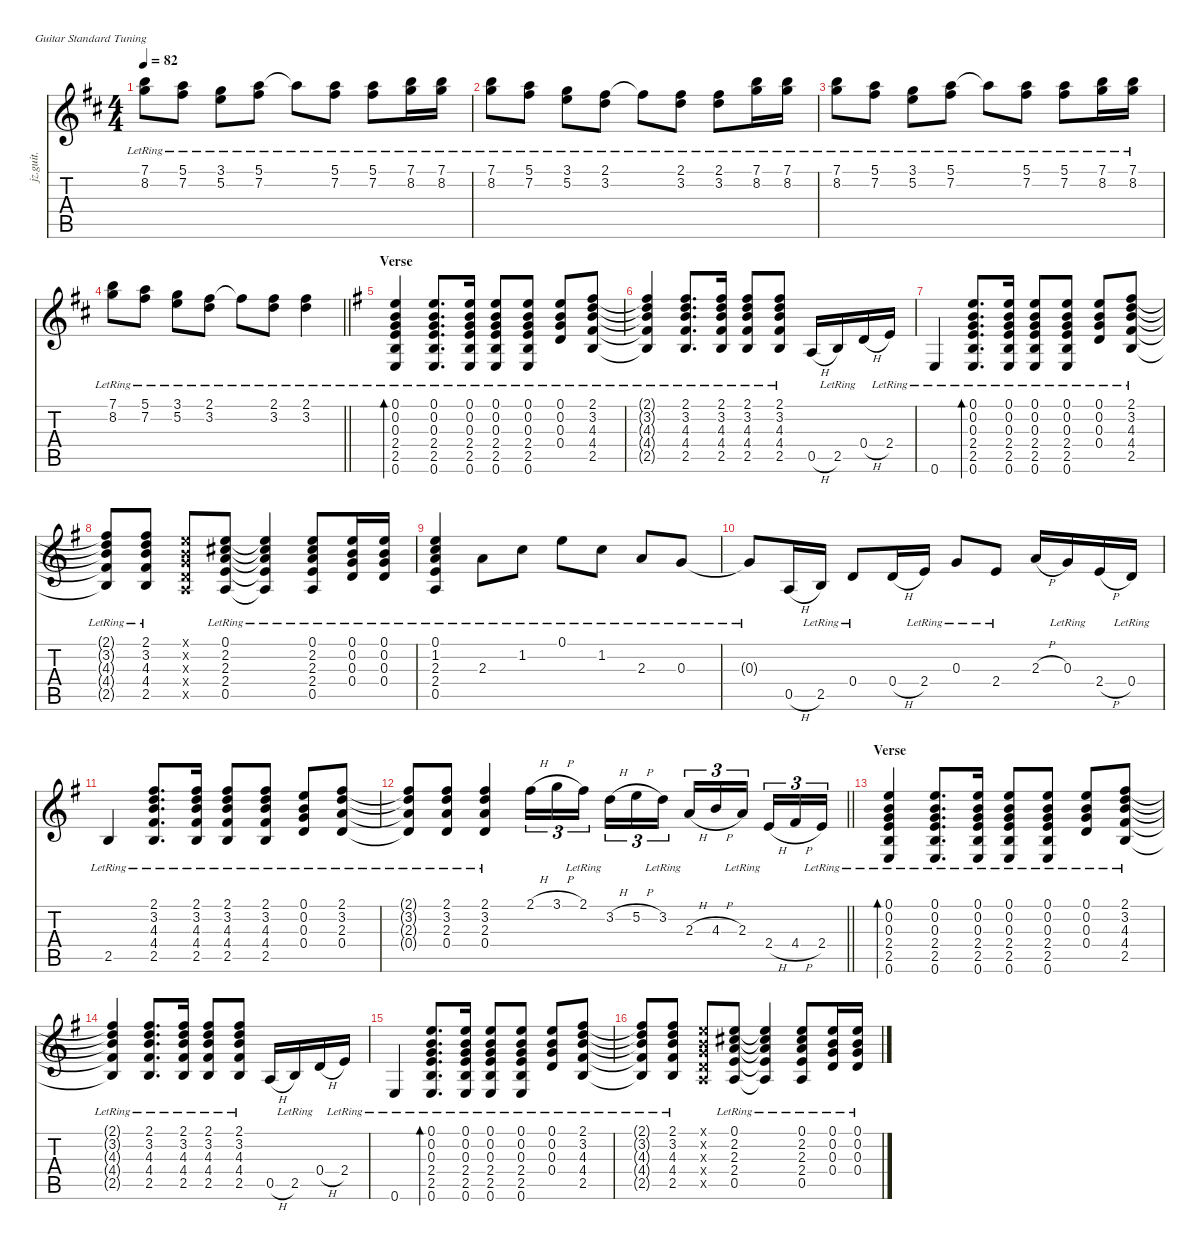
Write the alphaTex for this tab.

\defaultSystemsLayout 4
\hideDynamics
\bracketExtendMode nobrackets
\track ("Guitar electric" "jz.guit.") {instrument electricguitarjazz}
\staff {score tabs}
\tuning (E4 B3 G3 D3 A2 E2)
\ts (4 4)
\tempo 82
\clef g2
\ks d
(7.1{lr acc forcenatural} 8.2{lr acc forcenatural}).8{dy mf} (5.1{lr acc forcenatural} 7.2{lr acc #}).8 (3.1{lr acc forcenatural} 5.2{lr acc forcenatural}).8 (5.1{lr acc forcenatural} 7.2{lr acc #}).8 5.1{lr t acc forcenatural}.8 (5.1{lr acc forcenatural} 7.2{lr acc #}).8 (5.1{lr acc forcenatural} 7.2{lr acc #}).8 (7.1{lr acc forcenatural} 8.2{lr acc forcenatural}).16 (7.1{lr acc forcenatural} 8.2{lr acc forcenatural}).16 |
(7.1{lr acc forcenatural} 8.2{lr acc forcenatural}).8 (5.1{lr acc forcenatural} 7.2{lr acc #}).8 (3.1{lr acc forcenatural} 5.2{lr acc forcenatural}).8 (2.1{lr acc #} 3.2{lr acc forcenatural}).8 2.1{lr t acc #}.8 (2.1{lr acc #} 3.2{lr acc forcenatural}).8 (2.1{lr acc #} 3.2{lr acc forcenatural}).8 (7.1{lr acc forcenatural} 8.2{lr acc forcenatural}).16 (7.1{lr acc forcenatural} 8.2{lr acc forcenatural}).16 |
(7.1{lr acc forcenatural} 8.2{lr acc forcenatural}).8 (5.1{lr acc forcenatural} 7.2{lr acc #}).8 (3.1{lr acc forcenatural} 5.2{lr acc forcenatural}).8 (5.1{lr acc forcenatural} 7.2{lr acc #}).8 5.1{lr t acc forcenatural}.8 (5.1{lr acc forcenatural} 7.2{lr acc #}).8 (5.1{lr acc forcenatural} 7.2{lr acc #}).8 (7.1{lr acc forcenatural} 8.2{lr acc forcenatural}).16 (7.1{lr acc forcenatural} 8.2{lr acc forcenatural}).16 |
\barLineRight lightlight
(7.1{lr acc forcenatural} 8.2{lr acc forcenatural}).8 (5.1{lr acc forcenatural} 7.2{lr acc #}).8 (3.1{lr acc forcenatural} 5.2{lr acc forcenatural}).8 (2.1{lr acc #} 3.2{lr acc forcenatural}).8 2.1{lr t acc #}.8 (2.1{lr acc #} 3.2{lr acc forcenatural}).8 (2.1{lr acc #} 3.2{lr acc forcenatural}).4 |
\section ("" "Verse")
\ks eminor
(0.1{lr acc forcenatural} 0.2{lr acc forcenatural} 0.3{lr acc forcenatural} 2.4{lr acc forcenatural} 2.5{lr acc forcenatural} 0.6{lr acc forcenatural}).4{bd 60} (0.1{lr acc forcenatural} 0.2{lr acc forcenatural} 0.3{lr acc forcenatural} 2.4{lr acc forcenatural} 2.5{lr acc forcenatural} 0.6{lr acc forcenatural}).8{d} (0.1{lr acc forcenatural} 0.2{lr acc forcenatural} 0.3{lr acc forcenatural} 2.4{lr acc forcenatural} 2.5{lr acc forcenatural} 0.6{lr acc forcenatural}).16 (0.1{lr acc forcenatural} 0.2{lr acc forcenatural} 0.3{lr acc forcenatural} 2.4{lr acc forcenatural} 2.5{lr acc forcenatural} 0.6{lr acc forcenatural}).8 (0.1{lr acc forcenatural} 0.2{lr acc forcenatural} 0.3{lr acc forcenatural} 2.4{lr acc forcenatural} 2.5{lr acc forcenatural} 0.6{lr acc forcenatural}).8 (0.1{lr acc forcenatural} 0.2{lr acc forcenatural} 0.3{lr acc forcenatural} 0.4{lr acc forcenatural}).8 (2.1{lr acc #} 3.2{lr acc forcenatural} 4.3{lr acc forcenatural} 4.4{lr acc #} 2.5{lr acc forcenatural}).8 |
(2.1{lr t acc #} 3.2{lr t acc forcenatural} 4.3{lr t acc forcenatural} 4.4{lr t acc #} 2.5{lr t acc forcenatural}).4 (2.1{lr acc #} 3.2{lr acc forcenatural} 4.3{lr acc forcenatural} 4.4{lr acc #} 2.5{lr acc forcenatural}).8{d} (2.1{lr acc #} 3.2{lr acc forcenatural} 4.3{lr acc forcenatural} 4.4{lr acc #} 2.5{lr acc forcenatural}).16 (2.1{lr acc #} 3.2{lr acc forcenatural} 4.3{lr acc forcenatural} 4.4{lr acc #} 2.5{lr acc forcenatural}).8 (2.1{lr acc #} 3.2{lr acc forcenatural} 4.3{lr acc forcenatural} 4.4{lr acc #} 2.5{lr acc forcenatural}).8 0.5{h acc forcenatural}.16 2.5{lr acc forcenatural}.16 0.4{h acc forcenatural}.16 2.4{lr acc forcenatural}.16 |
0.6{lr acc forcenatural}.4 (0.1{lr acc forcenatural} 0.2{lr acc forcenatural} 0.3{lr acc forcenatural} 2.4{lr acc forcenatural} 2.5{lr acc forcenatural} 0.6{lr acc forcenatural}).8{d bd 60} (0.1{lr acc forcenatural} 0.2{lr acc forcenatural} 0.3{lr acc forcenatural} 2.4{lr acc forcenatural} 2.5{lr acc forcenatural} 0.6{lr acc forcenatural}).16 (0.1{lr acc forcenatural} 0.2{lr acc forcenatural} 0.3{lr acc forcenatural} 2.4{lr acc forcenatural} 2.5{lr acc forcenatural} 0.6{lr acc forcenatural}).8 (0.1{lr acc forcenatural} 0.2{lr acc forcenatural} 0.3{lr acc forcenatural} 2.4{lr acc forcenatural} 2.5{lr acc forcenatural} 0.6{lr acc forcenatural}).8 (0.1{lr acc forcenatural} 0.2{lr acc forcenatural} 0.3{lr acc forcenatural} 0.4{lr acc forcenatural}).8 (2.1{lr acc #} 3.2{lr acc forcenatural} 4.3{lr acc forcenatural} 4.4{lr acc #} 2.5{lr acc forcenatural}).8 |
(2.1{lr t acc #} 3.2{lr t acc forcenatural} 4.3{lr t acc forcenatural} 4.4{lr t acc #} 2.5{lr t acc forcenatural}).8 (2.1{lr acc #} 3.2{lr acc forcenatural} 4.3{lr acc forcenatural} 4.4{lr acc #} 2.5{lr acc forcenatural}).8 (0.1{x acc forcenatural} 0.2{x acc forcenatural} 0.3{x acc forcenatural} 0.4{x acc forcenatural} 0.5{x acc forcenatural}).8 (0.1{lr acc forcenatural} 2.2{lr acc #} 2.3{lr acc forcenatural} 2.4{lr acc forcenatural} 0.5{lr acc forcenatural}).8 (0.1{lr t acc forcenatural} 2.2{lr t acc #} 2.3{lr t acc forcenatural} 2.4{lr t acc forcenatural} 0.5{lr t acc forcenatural}).4 (0.1{lr acc forcenatural} 2.2{lr acc #} 2.3{lr acc forcenatural} 2.4{lr acc forcenatural} 0.5{lr acc forcenatural}).8 (0.1{lr acc forcenatural} 0.2{lr acc forcenatural} 0.3{lr acc forcenatural} 0.4{lr acc forcenatural}).16 (0.1{lr acc forcenatural} 0.2{lr acc forcenatural} 0.3{lr acc forcenatural} 0.4{lr acc forcenatural}).16 |
(0.1{lr acc forcenatural} 1.2{lr acc forcenatural} 2.3{lr acc forcenatural} 2.4{lr acc forcenatural} 0.5{lr acc forcenatural}).4 2.3{lr acc forcenatural}.8 1.2{lr acc forcenatural}.8 0.1{lr acc forcenatural}.8 1.2{lr acc forcenatural}.8 2.3{lr acc forcenatural}.8 0.3{lr acc forcenatural}.8 |
0.3{lr t acc forcenatural}.8 0.5{h acc forcenatural}.16 2.5{lr acc forcenatural}.16 0.4{lr acc forcenatural}.8 0.4{h acc forcenatural}.16 2.4{lr acc forcenatural}.16 0.3{lr acc forcenatural}.8 2.4{lr acc forcenatural}.8 2.3{h acc forcenatural}.16 0.3{lr acc forcenatural}.16 2.4{h acc forcenatural}.16 0.4{lr acc forcenatural}.16 |
2.5{lr acc forcenatural}.4 (2.1{lr acc #} 3.2{lr acc forcenatural} 4.3{lr acc forcenatural} 4.4{lr acc #} 2.5{lr acc forcenatural}).8{d} (2.1{lr acc #} 3.2{lr acc forcenatural} 4.3{lr acc forcenatural} 4.4{lr acc #} 2.5{lr acc forcenatural}).16 (2.1{lr acc #} 3.2{lr acc forcenatural} 4.3{lr acc forcenatural} 4.4{lr acc #} 2.5{lr acc forcenatural}).8 (2.1{lr acc #} 3.2{lr acc forcenatural} 4.3{lr acc forcenatural} 4.4{lr acc #} 2.5{lr acc forcenatural}).8 (0.1{lr acc forcenatural} 0.2{lr acc forcenatural} 0.3{lr acc forcenatural} 0.4{lr acc forcenatural}).8 (2.1{lr acc #} 3.2{lr acc forcenatural} 2.3{lr acc forcenatural} 0.4{lr acc forcenatural}).8 |
\barLineRight lightlight
(2.1{lr t acc #} 3.2{lr t acc forcenatural} 2.3{lr t acc forcenatural} 0.4{lr t acc forcenatural}).8 (2.1{lr acc #} 3.2{lr acc forcenatural} 2.3{lr acc forcenatural} 0.4{lr acc forcenatural}).8 (2.1{lr acc #} 3.2{lr acc forcenatural} 2.3{lr acc forcenatural} 0.4{lr acc forcenatural}).4 2.1{h acc #}.16{tu (3 2)} 3.1{h acc forcenatural}.16{tu (3 2)} 2.1{lr acc #}.16{tu (3 2)} 3.2{h acc forcenatural}.16{tu (3 2)} 5.2{h acc forcenatural}.16{tu (3 2)} 3.2{lr acc forcenatural}.16{tu (3 2)} 2.3{h acc forcenatural}.16{tu (3 2)} 4.3{h acc forcenatural}.16{tu (3 2)} 2.3{lr acc forcenatural}.16{tu (3 2)} 2.4{h acc forcenatural}.16{tu (3 2)} 4.4{h acc #}.16{tu (3 2)} 2.4{lr acc forcenatural}.16{tu (3 2)} |
\section ("" "Verse")
(0.1{lr acc forcenatural} 0.2{lr acc forcenatural} 0.3{lr acc forcenatural} 2.4{lr acc forcenatural} 2.5{lr acc forcenatural} 0.6{lr acc forcenatural}).4{bd 60} (0.1{lr acc forcenatural} 0.2{lr acc forcenatural} 0.3{lr acc forcenatural} 2.4{lr acc forcenatural} 2.5{lr acc forcenatural} 0.6{lr acc forcenatural}).8{d} (0.1{lr acc forcenatural} 0.2{lr acc forcenatural} 0.3{lr acc forcenatural} 2.4{lr acc forcenatural} 2.5{lr acc forcenatural} 0.6{lr acc forcenatural}).16 (0.1{lr acc forcenatural} 0.2{lr acc forcenatural} 0.3{lr acc forcenatural} 2.4{lr acc forcenatural} 2.5{lr acc forcenatural} 0.6{lr acc forcenatural}).8 (0.1{lr acc forcenatural} 0.2{lr acc forcenatural} 0.3{lr acc forcenatural} 2.4{lr acc forcenatural} 2.5{lr acc forcenatural} 0.6{lr acc forcenatural}).8 (0.1{lr acc forcenatural} 0.2{lr acc forcenatural} 0.3{lr acc forcenatural} 0.4{lr acc forcenatural}).8 (2.1{lr acc #} 3.2{lr acc forcenatural} 4.3{lr acc forcenatural} 4.4{lr acc #} 2.5{lr acc forcenatural}).8 |
(2.1{lr t acc #} 3.2{lr t acc forcenatural} 4.3{lr t acc forcenatural} 4.4{lr t acc #} 2.5{lr t acc forcenatural}).4 (2.1{lr acc #} 3.2{lr acc forcenatural} 4.3{lr acc forcenatural} 4.4{lr acc #} 2.5{lr acc forcenatural}).8{d} (2.1{lr acc #} 3.2{lr acc forcenatural} 4.3{lr acc forcenatural} 4.4{lr acc #} 2.5{lr acc forcenatural}).16 (2.1{lr acc #} 3.2{lr acc forcenatural} 4.3{lr acc forcenatural} 4.4{lr acc #} 2.5{lr acc forcenatural}).8 (2.1{lr acc #} 3.2{lr acc forcenatural} 4.3{lr acc forcenatural} 4.4{lr acc #} 2.5{lr acc forcenatural}).8 0.5{h acc forcenatural}.16 2.5{lr acc forcenatural}.16 0.4{h acc forcenatural}.16 2.4{lr acc forcenatural}.16 |
0.6{lr acc forcenatural}.4 (0.1{lr acc forcenatural} 0.2{lr acc forcenatural} 0.3{lr acc forcenatural} 2.4{lr acc forcenatural} 2.5{lr acc forcenatural} 0.6{lr acc forcenatural}).8{d bd 60} (0.1{lr acc forcenatural} 0.2{lr acc forcenatural} 0.3{lr acc forcenatural} 2.4{lr acc forcenatural} 2.5{lr acc forcenatural} 0.6{lr acc forcenatural}).16 (0.1{lr acc forcenatural} 0.2{lr acc forcenatural} 0.3{lr acc forcenatural} 2.4{lr acc forcenatural} 2.5{lr acc forcenatural} 0.6{lr acc forcenatural}).8 (0.1{lr acc forcenatural} 0.2{lr acc forcenatural} 0.3{lr acc forcenatural} 2.4{lr acc forcenatural} 2.5{lr acc forcenatural} 0.6{lr acc forcenatural}).8 (0.1{lr acc forcenatural} 0.2{lr acc forcenatural} 0.3{lr acc forcenatural} 0.4{lr acc forcenatural}).8 (2.1{lr acc #} 3.2{lr acc forcenatural} 4.3{lr acc forcenatural} 4.4{lr acc #} 2.5{lr acc forcenatural}).8 |
(2.1{lr t acc #} 3.2{lr t acc forcenatural} 4.3{lr t acc forcenatural} 4.4{lr t acc #} 2.5{lr t acc forcenatural}).8 (2.1{lr acc #} 3.2{lr acc forcenatural} 4.3{lr acc forcenatural} 4.4{lr acc #} 2.5{lr acc forcenatural}).8 (0.1{x acc forcenatural} 0.2{x acc forcenatural} 0.3{x acc forcenatural} 0.4{x acc forcenatural} 0.5{x acc forcenatural}).8 (0.1{lr acc forcenatural} 2.2{lr acc #} 2.3{lr acc forcenatural} 2.4{lr acc forcenatural} 0.5{lr acc forcenatural}).8 (0.1{lr t acc forcenatural} 2.2{lr t acc #} 2.3{lr t acc forcenatural} 2.4{lr t acc forcenatural} 0.5{lr t acc forcenatural}).4 (0.1{lr acc forcenatural} 2.2{lr acc #} 2.3{lr acc forcenatural} 2.4{lr acc forcenatural} 0.5{lr acc forcenatural}).8 (0.1{lr acc forcenatural} 0.2{lr acc forcenatural} 0.3{lr acc forcenatural} 0.4{lr acc forcenatural}).16 (0.1{lr acc forcenatural} 0.2{lr acc forcenatural} 0.3{lr acc forcenatural} 0.4{lr acc forcenatural}).16
